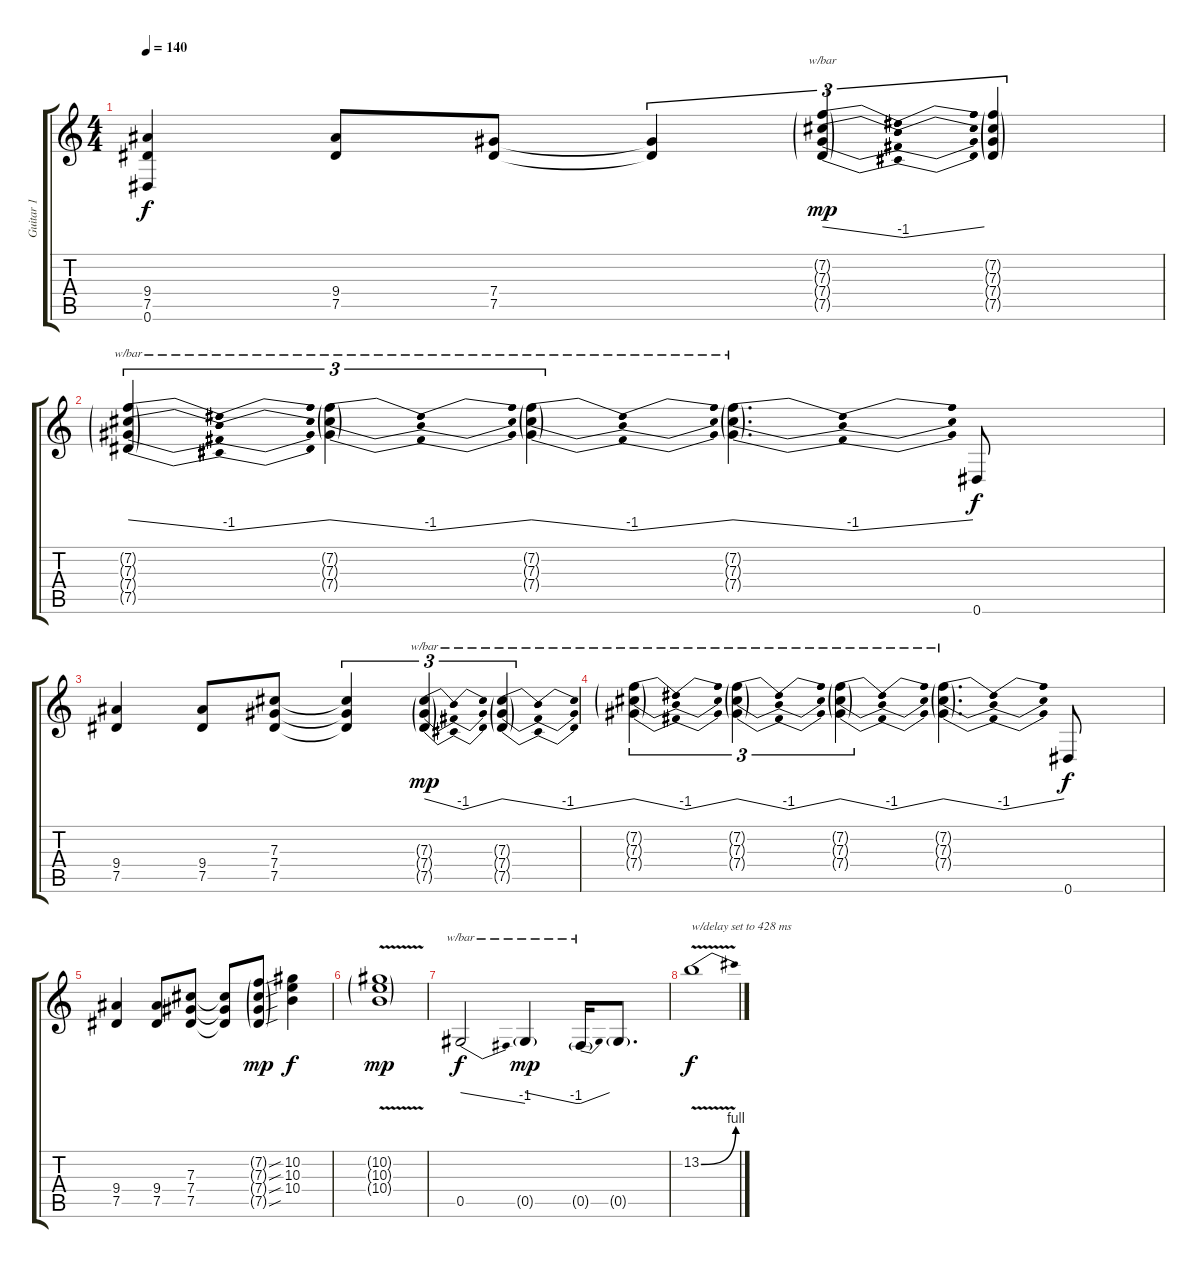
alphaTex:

\track ("Guitar 1" "Guitar 1") {instrument distortionguitar}
\staff {score tabs}
\tuning (Eb4 Bb3 Gb3 Db3 Ab2 Eb2) {hide}
\ts (4 4)
\tempo 140
\clef g2
\ks c
(9.4 7.5 0.6).4{dy f} (9.4 7.5).8 (7.4 7.5).8 (7.4{t} 7.5{t}).4{tu (3 2)} (7.2{g} 7.3{g} 7.4{g} 7.5{g}).4{tu (3 2) tbe (dip default 0 0 30 -4 60 0) dy mp} (7.2{g} 7.3{g} 7.4{g} 7.5{g}).4{tu (3 2)} |
(7.2{g} 7.3{g} 7.4{g} 7.5{g}).4{tu (3 2) tbe (dip default 0 0 30 -4 60 0)} (7.2{g} 7.3{g} 7.4{g}).4{tu (3 2) tbe (dip default 0 0 30 -4 60 0)} (7.2{g} 7.3{g} 7.4{g}).4{tu (3 2) tbe (dip default 0 0 30 -4 60 0)} (7.2{g} 7.3{g} 7.4{g}).4{d tbe (dip default 0 0 30 -4 60 0)} 0.6.8{dy f} |
(9.4 7.5).4 (9.4 7.5).8 (7.3 7.4 7.5).8 (7.3{t} 7.4{t} 7.5{t}).4{tu (3 2)} (7.3{g} 7.4{g} 7.5{g}).4{tu (3 2) tbe (dip default 0 0 30 -4 60 0) dy mp} (7.3{g} 7.4{g} 7.5{g}).4{tu (3 2) tbe (dip default 0 0 30 -4 60 0)} |
(7.2{g} 7.3{g} 7.4{g}).4{tu (3 2) tbe (dip default 0 0 30 -4 60 0)} (7.2{g} 7.3{g} 7.4{g}).4{tu (3 2) tbe (dip default 0 0 30 -4 60 0)} (7.2{g} 7.3{g} 7.4{g}).4{tu (3 2) tbe (dip default 0 0 30 -4 60 0)} (7.2{g} 7.3{g} 7.4{g}).4{d tbe (dip default 0 0 30 -4 60 0)} 0.6.8{dy f} |
(9.4 7.5).4 (9.4 7.5).8 (7.3 7.4 7.5).8 (7.3{t} 7.4{t} 7.5{t}).8 (7.2{sou g} 7.3{sou g} 7.4{sou g} 7.5{sou g}).8{dy mp} (10.2 10.3 10.4).4{dy f} |
(10.2{v g} 10.3{g} 10.4{g}).1{dy mp} |
0.5.2{tbe (dive default 0 0 60 -4) dy f} 0.5{g}.4{tbe (custom default 0 0 55 -4 60 -4) dy mp} 0.5{g}.16{tbe (dive default 0 -4 60 0)} 0.5{g}.8{d} |
13.2{be (bend 0 0 60 4) v}.1{txt "w/delay set to 428 ms" dy f}
